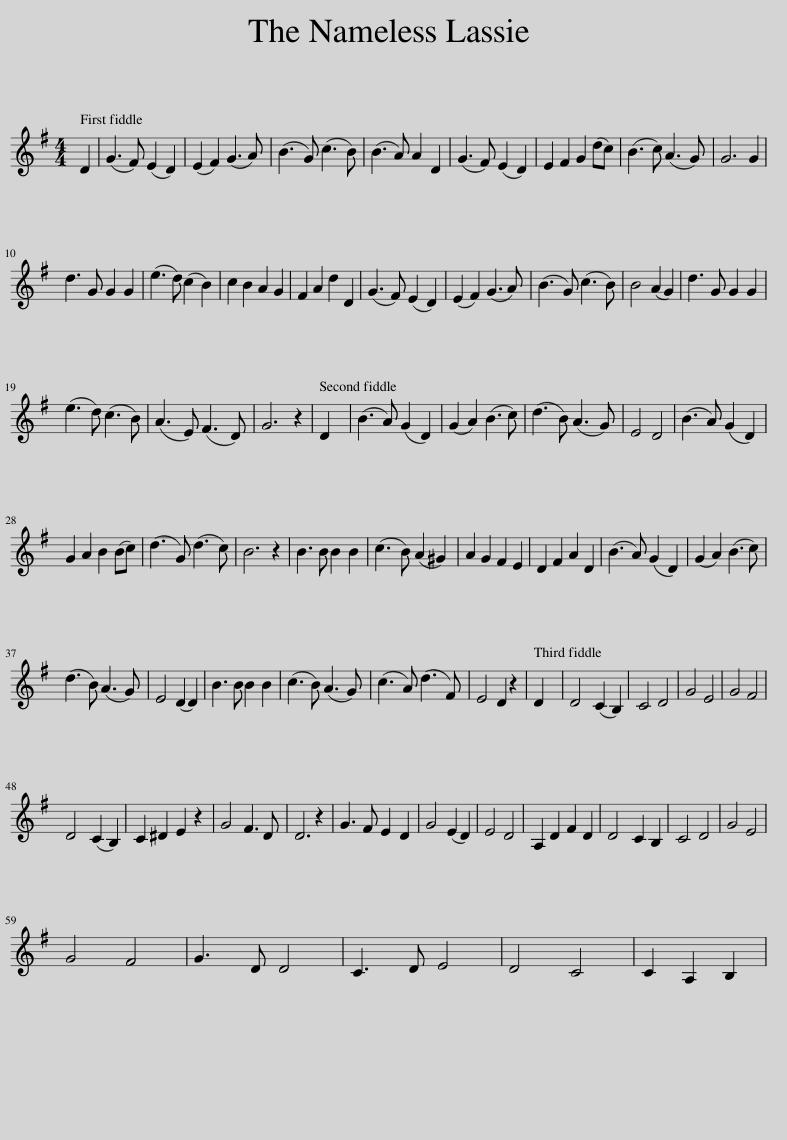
X:1
L:1/8
M:4/4
I:linebreak $
K:G
V:1 treble
V:1
 D2 | (G3 F) (E2 D2) | (E2 F2) (G3 A) | (B3 G) (c3 B) | (B3 A) A2 D2 | %5
 (G3 F) (E2 D2) | E2 F2 G2 (dc) | (B3 c) (A3 G) | G6 G2 |$ d3 G G2 G2 | %10
 (e3 d) (c2 B2) | c2 B2 A2 G2 | F2 A2 d2 D2 | (G3 F) (E2 D2) | (E2 F2) (G3 A) | %15
 (B3 G) (c3 B) | B4 (A2 G2) | d3 G G2 G2 |$ (e3 d) (c3 B) | (A3 E) (F3 D) | %20
 G6 z2 | D2 | (B3 A) (G2 D2) | (G2 A2) (B3 c) | (d3 B) (A3 G) | %25
 E4 D4 | (B3 A) (G2 D2) |$ G2 A2 B2 (Bc) | (d3 G) (d3 c) | B6 z2 | %30
 B3 B B2 B2 | (c3 B) (A2 ^G2) | A2 G2 F2 E2 | D2 F2 A2 D2 | (B3 A) (G2 D2) | %35
 (G2 A2) (B3 c) |$ (d3 B) (A3 G) | E4 (D2 D2) | B3 B B2 B2 | (c3 B) (A3 G) | %40
 (c3 A) (d3 F) | E4 D2 z2 | D2 | D4 (C2 B,2) | C4 D4 | %45
 G4 E4 | G4 F4 |$ D4 (C2 B,2) | C2 ^D2 E2 z2 | G4 F3 D | %50
 D6 z2 | G3 F E2 D2 | G4 (E2 D2) | E4 D4 | A,2 D2 F2 D2 | %55
 D4 C2 B,2 | C4 D4 | G4 E4 |$ G4 F4 | G3 D D4 | %60
 C3 D E4 | D4 C4 | C2 A,2 B,2 | %63
